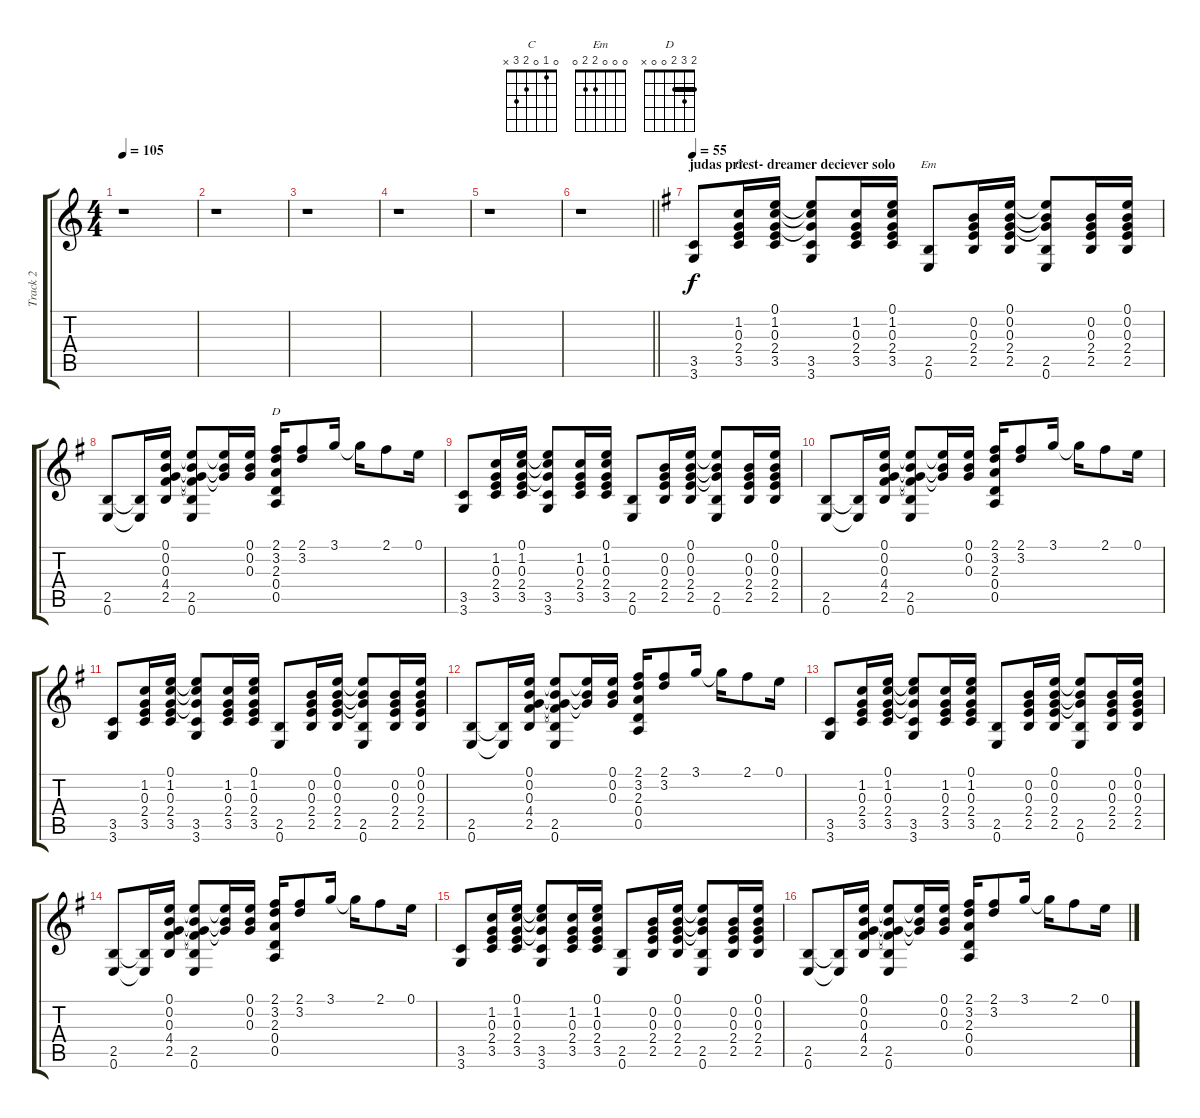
\track ("Track 2" "Track 2") {instrument acousticguitarsteel}
\staff {score tabs}
\tuning (E4 B3 G3 D3 A2 E2) {hide}
\chord ("C" 0 1 0 2 3 x)
\chord ("Em" 0 0 0 2 2 0)
\chord ("D" 2 3 2 0 0 x) {barre 2}
\ts (4 4)
\tempo 105
\clef g2
\ks c
r.1{dy f} |
r.1 |
r.1 |
r.1 |
r.1 |
\barLineRight lightlight
r.1 |
\section ("" "judas priest- dreamer deciever solo")
\tempo 55
\ks eminor
(3.5 3.6).8 (1.2 0.3 2.4 3.5).16{ch "C"} (0.1 1.2 0.3 2.4 3.5).16 (0.1{t} 1.2{t} 0.3{t} 3.5 3.6).8 (1.2 0.3 2.4 3.5).16 (0.1 1.2 0.3 2.4 3.5).16 (2.5 0.6).8{ch "Em"} (0.2 0.3 2.4 2.5).16 (0.1 0.2 0.3 2.4 2.5).16 (0.1{t} 0.2{t} 0.3{t} 2.5 0.6).8 (0.2 0.3 2.4 2.5).16 (0.1 0.2 0.3 2.4 2.5).16 |
(2.5 0.6).8 (2.5{t} 0.6{t}).16 (0.1 0.2 0.3 4.4 2.5).16 (0.1{t} 0.2{t} 0.3{t} 4.4{t} 2.5 0.6).8 (0.1{t} 0.2{t} 0.3{t}).16 (0.1 0.2 0.3).16 (2.1 3.2 2.3 0.4 0.5).16{ch "D"} (2.1 3.2).8 3.1.16 3.1{t}.16 2.1.8 0.1.16 |
(3.5 3.6).8 (1.2 0.3 2.4 3.5).16 (0.1 1.2 0.3 2.4 3.5).16 (0.1{t} 1.2{t} 0.3{t} 3.5 3.6).8 (1.2 0.3 2.4 3.5).16 (0.1 1.2 0.3 2.4 3.5).16 (2.5 0.6).8 (0.2 0.3 2.4 2.5).16 (0.1 0.2 0.3 2.4 2.5).16 (0.1{t} 0.2{t} 0.3{t} 2.5 0.6).8 (0.2 0.3 2.4 2.5).16 (0.1 0.2 0.3 2.4 2.5).16 |
(2.5 0.6).8 (2.5{t} 0.6{t}).16 (0.1 0.2 0.3 4.4 2.5).16 (0.1{t} 0.2{t} 0.3{t} 4.4{t} 2.5 0.6).8 (0.1{t} 0.2{t} 0.3{t}).16 (0.1 0.2 0.3).16 (2.1 3.2 2.3 0.4 0.5).16 (2.1 3.2).8 3.1.16 3.1{t}.16 2.1.8 0.1.16 |
(3.5 3.6).8 (1.2 0.3 2.4 3.5).16 (0.1 1.2 0.3 2.4 3.5).16 (0.1{t} 1.2{t} 0.3{t} 3.5 3.6).8 (1.2 0.3 2.4 3.5).16 (0.1 1.2 0.3 2.4 3.5).16 (2.5 0.6).8 (0.2 0.3 2.4 2.5).16 (0.1 0.2 0.3 2.4 2.5).16 (0.1{t} 0.2{t} 0.3{t} 2.5 0.6).8 (0.2 0.3 2.4 2.5).16 (0.1 0.2 0.3 2.4 2.5).16 |
(2.5 0.6).8 (2.5{t} 0.6{t}).16 (0.1 0.2 0.3 4.4 2.5).16 (0.1{t} 0.2{t} 0.3{t} 4.4{t} 2.5 0.6).8 (0.1{t} 0.2{t} 0.3{t}).16 (0.1 0.2 0.3).16 (2.1 3.2 2.3 0.4 0.5).16 (2.1 3.2).8 3.1.16 3.1{t}.16 2.1.8 0.1.16 |
(3.5 3.6).8 (1.2 0.3 2.4 3.5).16 (0.1 1.2 0.3 2.4 3.5).16 (0.1{t} 1.2{t} 0.3{t} 3.5 3.6).8 (1.2 0.3 2.4 3.5).16 (0.1 1.2 0.3 2.4 3.5).16 (2.5 0.6).8 (0.2 0.3 2.4 2.5).16 (0.1 0.2 0.3 2.4 2.5).16 (0.1{t} 0.2{t} 0.3{t} 2.5 0.6).8 (0.2 0.3 2.4 2.5).16 (0.1 0.2 0.3 2.4 2.5).16 |
(2.5 0.6).8 (2.5{t} 0.6{t}).16 (0.1 0.2 0.3 4.4 2.5).16 (0.1{t} 0.2{t} 0.3{t} 4.4{t} 2.5 0.6).8 (0.1{t} 0.2{t} 0.3{t}).16 (0.1 0.2 0.3).16 (2.1 3.2 2.3 0.4 0.5).16 (2.1 3.2).8 3.1.16 3.1{t}.16 2.1.8 0.1.16 |
(3.5 3.6).8 (1.2 0.3 2.4 3.5).16 (0.1 1.2 0.3 2.4 3.5).16 (0.1{t} 1.2{t} 0.3{t} 3.5 3.6).8 (1.2 0.3 2.4 3.5).16 (0.1 1.2 0.3 2.4 3.5).16 (2.5 0.6).8 (0.2 0.3 2.4 2.5).16 (0.1 0.2 0.3 2.4 2.5).16 (0.1{t} 0.2{t} 0.3{t} 2.5 0.6).8 (0.2 0.3 2.4 2.5).16 (0.1 0.2 0.3 2.4 2.5).16 |
(2.5 0.6).8 (2.5{t} 0.6{t}).16 (0.1 0.2 0.3 4.4 2.5).16 (0.1{t} 0.2{t} 0.3{t} 4.4{t} 2.5 0.6).8 (0.1{t} 0.2{t} 0.3{t}).16 (0.1 0.2 0.3).16 (2.1 3.2 2.3 0.4 0.5).16 (2.1 3.2).8 3.1.16 3.1{t}.16 2.1.8 0.1.16
